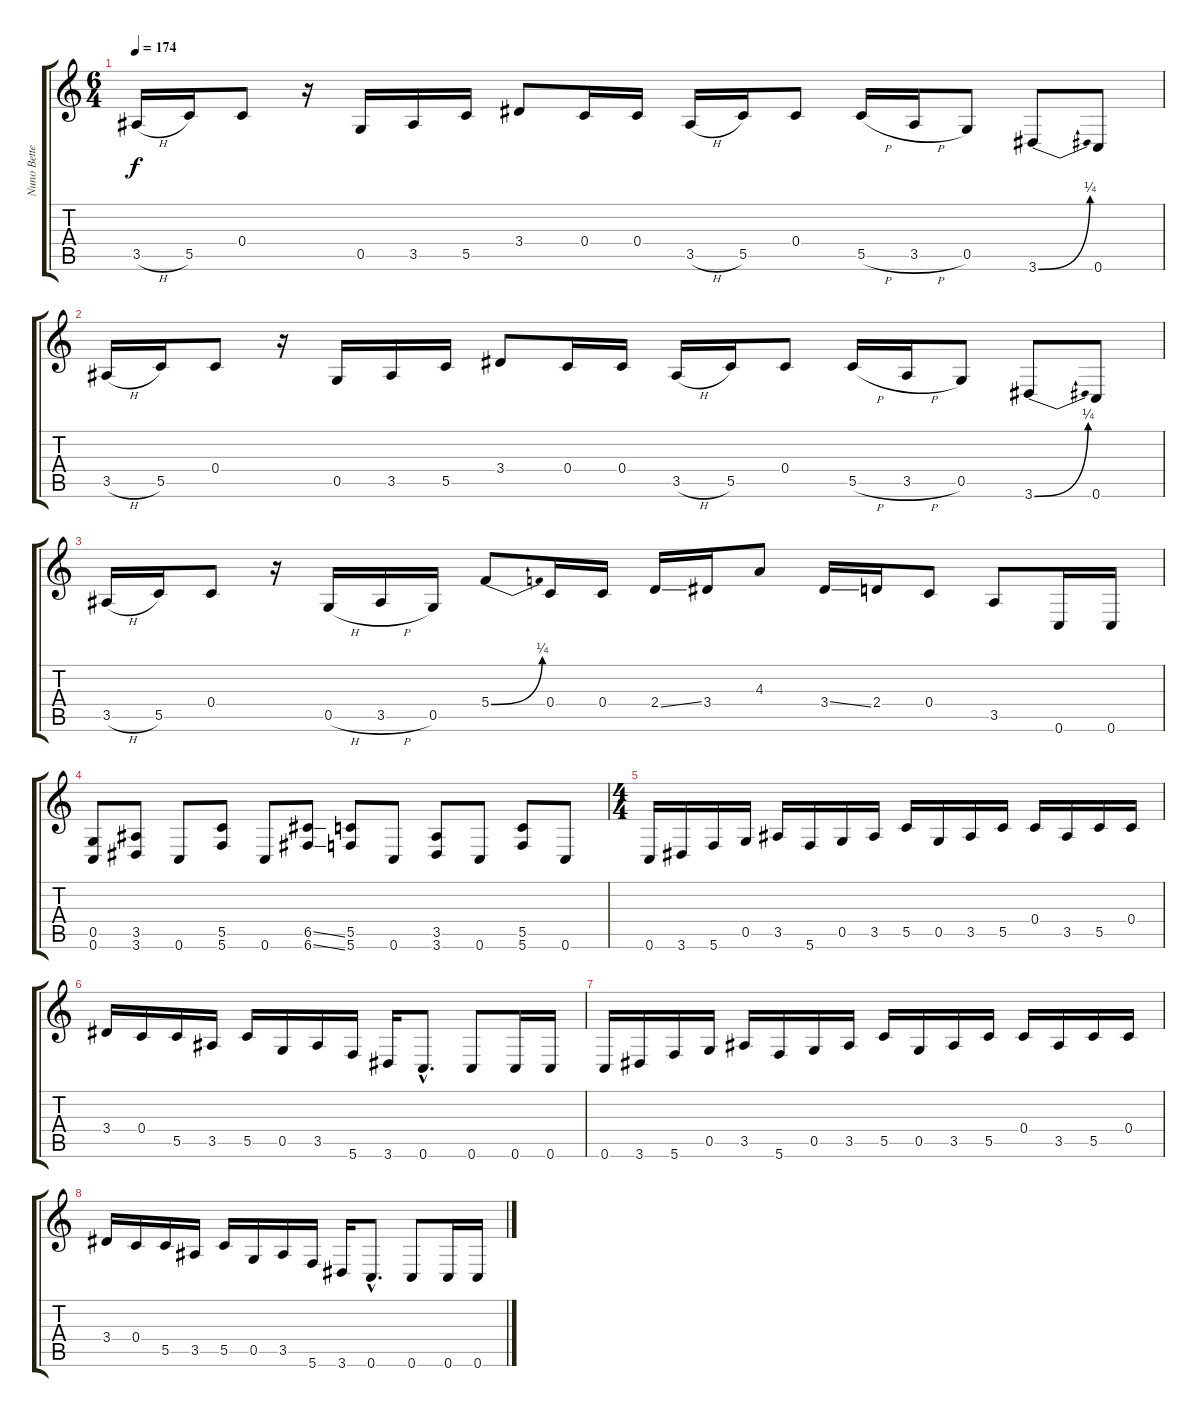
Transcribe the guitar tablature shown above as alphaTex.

\track ("Nuno Bettencourt" "Nuno Bette") {instrument acousticguitarsteel}
\staff {score tabs}
\tuning (D4 A3 F3 C3 G2 C2) {hide}
\ts (6 4)
\tempo 174
\clef g2
\ks c
3.5{h}.16{dy f} 5.5.16 0.4.8 r.16 0.5.16 3.5.16 5.5.16 3.4.8 0.4.16 0.4.16 3.5{h}.16 5.5.16 0.4.8 5.5{h}.16 3.5{h}.16 0.5.8 3.6{be (bend 0 0 60 1)}.8 0.6.8 |
3.5{h}.16 5.5.16 0.4.8 r.16 0.5.16 3.5.16 5.5.16 3.4.8 0.4.16 0.4.16 3.5{h}.16 5.5.16 0.4.8 5.5{h}.16 3.5{h}.16 0.5.8 3.6{be (bend 0 0 60 1)}.8 0.6.8 |
3.5{h}.16 5.5.16 0.4.8 r.16 0.5{h}.16 3.5{h}.16 0.5.16 5.4{be (bend 0 0 60 1)}.8 0.4.16 0.4.16 2.4{ss}.16 3.4.16 4.3.8 3.4{ss}.16 2.4.16 0.4.8 3.5.8 0.6.16 0.6.16 |
(0.5 0.6).8 (3.5 3.6).8 0.6.8 (5.5 5.6).8 0.6.8 (6.5{ss} 6.6{ss}).8 (5.5 5.6).8 0.6.8 (3.5 3.6).8 0.6.8 (5.5 5.6).8 0.6.8 |
\ts (4 4)
0.6.16 3.6.16 5.6.16 0.5.16 3.5.16 5.6.16 0.5.16 3.5.16 5.5.16 0.5.16 3.5.16 5.5.16 0.4.16 3.5.16 5.5.16 0.4.16 |
3.4.16 0.4.16 5.5.16 3.5.16 5.5.16 0.5.16 3.5.16 5.6.16 3.6.16 0.6{hac}.8{d} 0.6.8 0.6.16 0.6.16 |
0.6.16 3.6.16 5.6.16 0.5.16 3.5.16 5.6.16 0.5.16 3.5.16 5.5.16 0.5.16 3.5.16 5.5.16 0.4.16 3.5.16 5.5.16 0.4.16 |
3.4.16 0.4.16 5.5.16 3.5.16 5.5.16 0.5.16 3.5.16 5.6.16 3.6.16 0.6{hac}.8{d} 0.6.8 0.6.16 0.6.16
